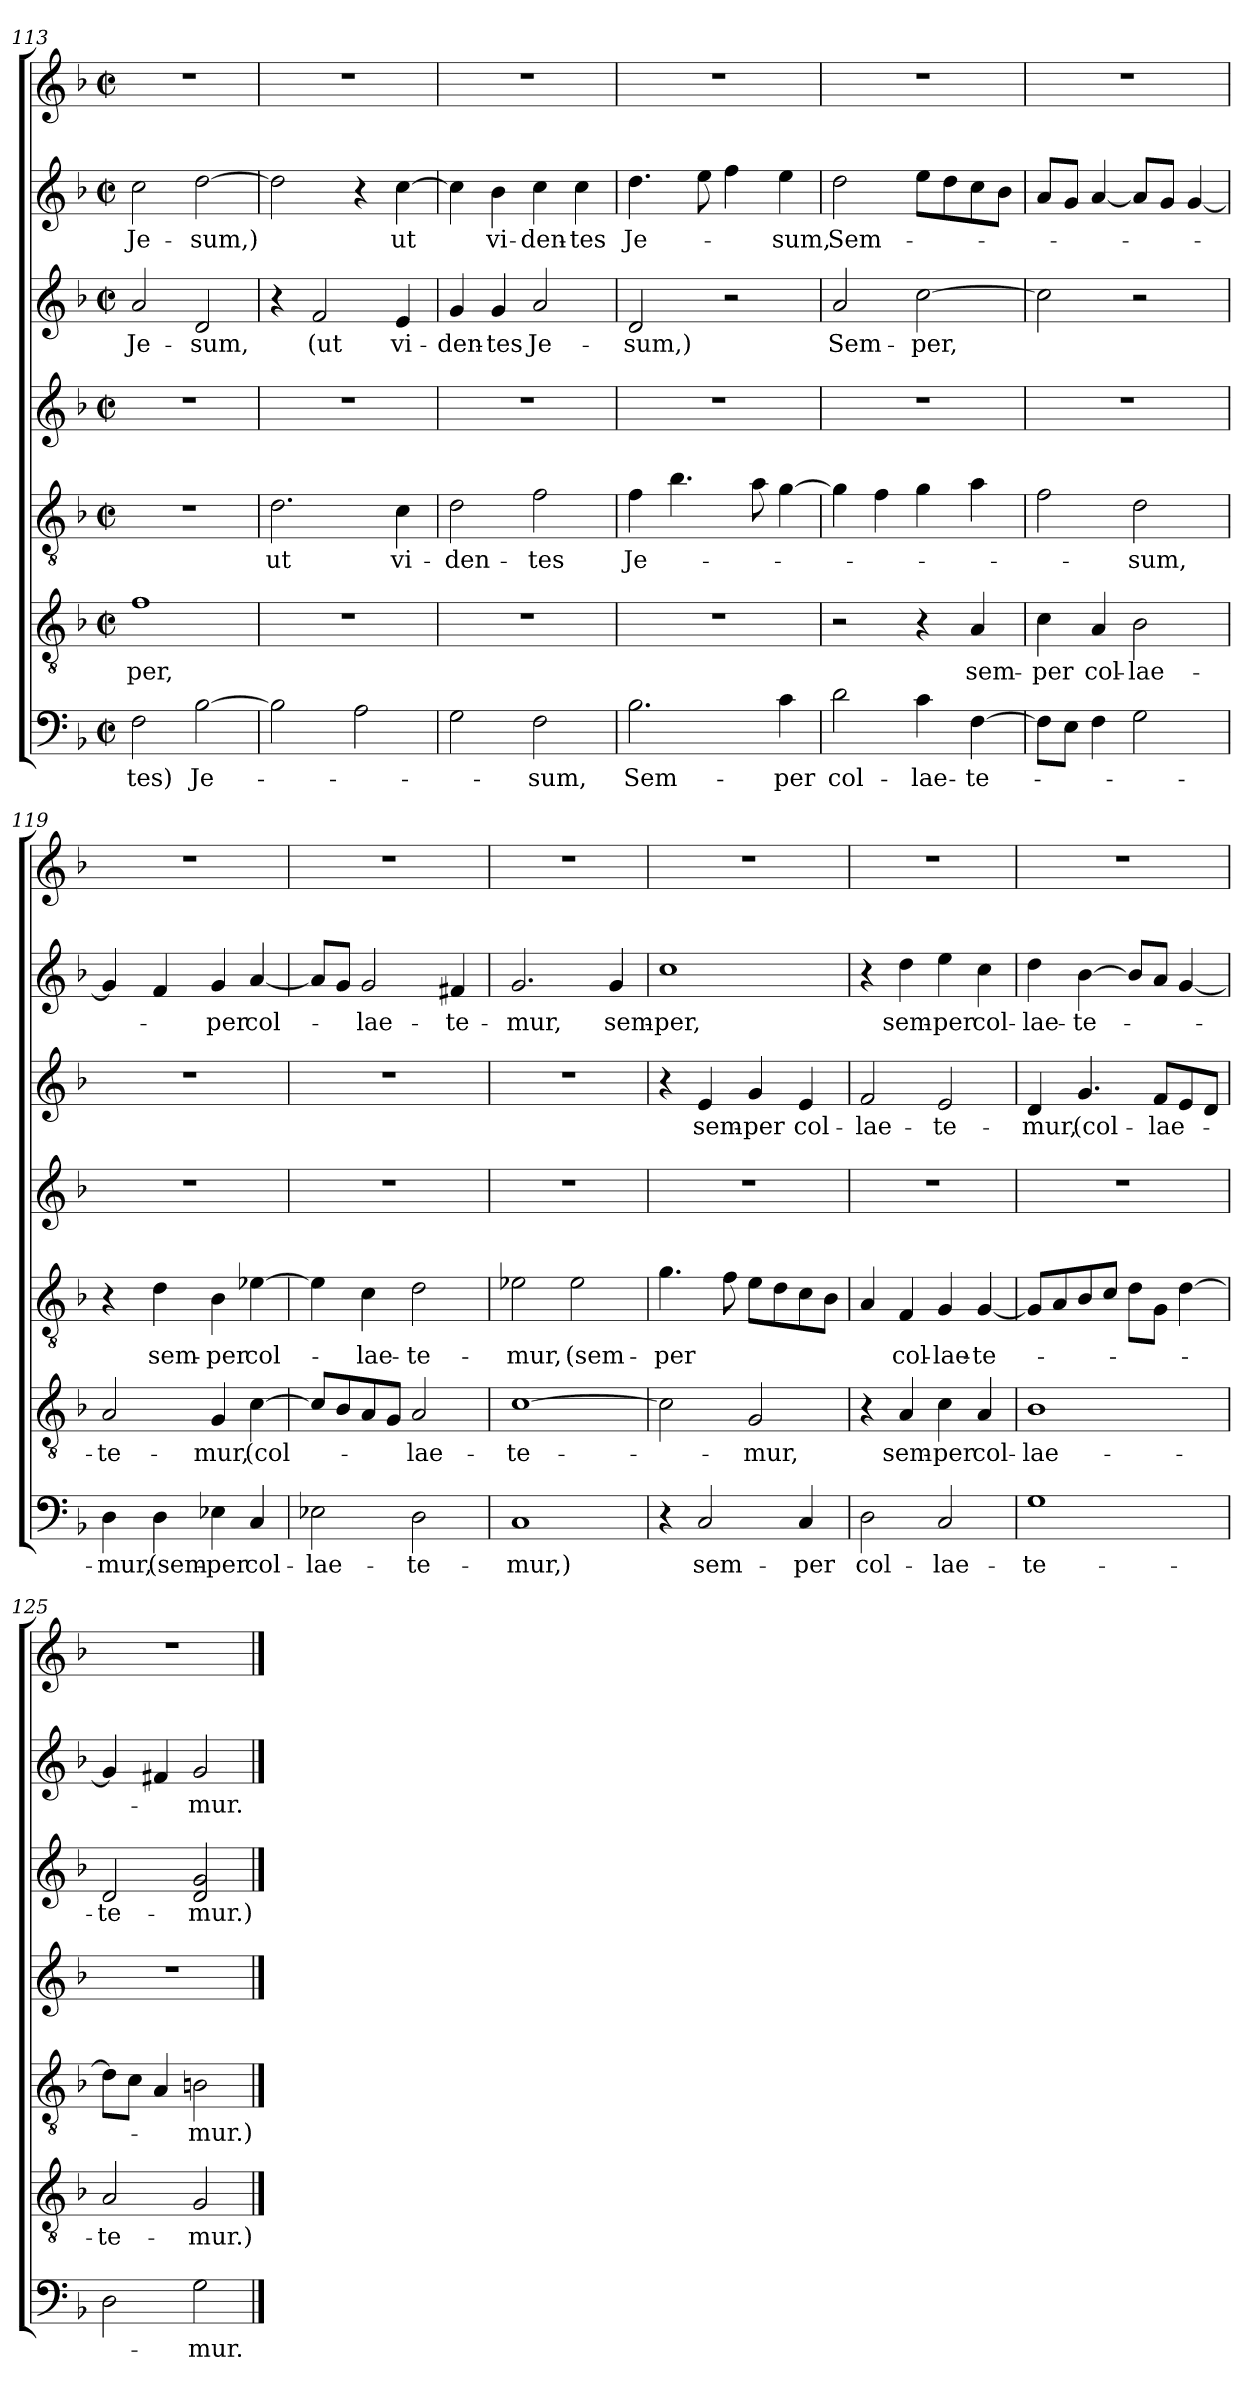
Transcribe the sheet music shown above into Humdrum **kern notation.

**kern	**text	**kern	**text	**kern	**text	**kern	**kern	**text	**kern	**text	**kern
*part7	*part7	*part6	*part6	*part5	*part5	*part4	*part3	*part3	*part2	*part2	*part1
*staff7	*staff7	*staff6	*staff6	*staff5	*staff5	*staff4	*staff3	*staff3	*staff2	*staff2	*staff1
*clefF4	*	*clefGv2	*	*clefGv2	*	*clefG2	*clefG2	*	*clefG2	*	*clefG2
*k[b-]	*	*k[b-]	*	*k[b-]	*	*k[b-]	*k[b-]	*	*k[b-]	*	*k[b-]
*F:	*	*F:	*	*F:	*	*F:	*F:	*	*F:	*	*F:
*M2/2	*	*M2/2	*	*M2/2	*	*M2/2	*M2/2	*	*M2/2	*	*M2/2
*met(c|)	*	*met(c|)	*	*met(c|)	*	*met(c|)	*met(c|)	*	*met(c|)	*	*met(c|)
=113	=113	=113	=113	=113	=113	=113	=113	=113	=113	=113	=113
2F\	-tes)	1f	-per,	1r	.	1r	2a/	Je-	2cc\	Je-	1r
[2B-\	Je-	.	.	.	.	.	2d/	-sum,	[2dd\	-sum,)	.
=114	=114	=114	=114	=114	=114	=114	=114	=114	=114	=114	=114
2B-\]	.	1r	.	2.d\	ut	1r	4r	.	2dd\]	.	1r
.	.	.	.	.	.	.	2f/	(ut	.	.	.
2A\	.	.	.	.	.	.	.	.	4r	.	.
.	.	.	.	4c\	vi-	.	4e/	vi-	[4cc\	ut	.
=115	=115	=115	=115	=115	=115	=115	=115	=115	=115	=115	=115
2G\	.	1r	.	2d\	-den-	1r	4g/	-den-	4cc\]	.	1r
.	.	.	.	.	.	.	4g/	-tes	4b-\	vi-	.
2F\	-sum,	.	.	2f\	-tes	.	2a/	Je-	4cc\	-den-	.
.	.	.	.	.	.	.	.	.	4cc\	-tes	.
!!LO:LB:g=z
=116	=116	=116	=116	=116	=116	=116	=116	=116	=116	=116	=116
2.B-\	Sem-	1r	.	4f\	Je-	1r	2d/	-sum,)	4.dd\	Je-	1r
.	.	.	.	4.b-\	.	.	.	.	.	.	.
.	.	.	.	.	.	.	.	.	8ee\	.	.
.	.	.	.	.	.	.	2r	.	4ff\	.	.
.	.	.	.	8a\	.	.	.	.	.	.	.
4c\	-per	.	.	[4g\	.	.	.	.	4ee\	-sum,	.
=117	=117	=117	=117	=117	=117	=117	=117	=117	=117	=117	=117
2d\	col-	2r	.	4g\]	.	1r	2a/	Sem-	2dd\	Sem-	1r
.	.	.	.	4f\	.	.	.	.	.	.	.
4c\	-lae-	4r	.	4g\	.	.	[2cc\	-per,	8ee\L	.	.
.	.	.	.	.	.	.	.	.	8dd\	.	.
[4F\	-te-	4A/	sem-	4a\	.	.	.	.	8cc\	.	.
.	.	.	.	.	.	.	.	.	8b-\J	.	.
=118	=118	=118	=118	=118	=118	=118	=118	=118	=118	=118	=118
8F\L]	.	4c\	-per	2f\	.	1r	2cc\]	.	8a/L	.	1r
8E\J	.	.	.	.	.	.	.	.	8g/J	.	.
4F\	.	4A/	col-	.	.	.	.	.	[4a/	.	.
2G\	.	2B-\	-lae-	2d\	-sum,	.	2r	.	8a/L]	.	.
.	.	.	.	.	.	.	.	.	8g/J	.	.
.	.	.	.	.	.	.	.	.	[4g/	.	.
=119	=119	=119	=119	=119	=119	=119	=119	=119	=119	=119	=119
4D\	-mur,	2A/	-te-	4r	.	1r	1r	.	4g/]	.	1r
4D\	(sem-	.	.	4d\	sem-	.	.	.	4f/	.	.
4E-X\	-per	4G/	-mur,	4B-\	-per	.	.	.	4g/	-per	.
4C/	col-	[4c\	(col-	[4e-X\	col-	.	.	.	[4a/	col-	.
=120	=120	=120	=120	=120	=120	=120	=120	=120	=120	=120	=120
2E-X\	-lae-	8c/L]	.	4e-\]	.	1r	1r	.	8a/L]	.	1r
.	.	8B-/	.	.	.	.	.	.	8g/J	.	.
.	.	8A/	.	4c\	-lae-	.	.	.	2g/	-lae-	.
.	.	8G/J	.	.	.	.	.	.	.	.	.
2D\	-te-	2A/	-lae-	2d\	-te-	.	.	.	.	.	.
.	.	.	.	.	.	.	.	.	4f#X/	-te-	.
!!LO:PB:g=z
=121	=121	=121	=121	=121	=121	=121	=121	=121	=121	=121	=121
1C	-mur,)	[1c	-te-	2e-X\	-mur,	1r	1r	.	2.g/	-mur,	1r
.	.	.	.	2e-\	(sem-	.	.	.	.	.	.
.	.	.	.	.	.	.	.	.	4g/	sem-	.
=122	=122	=122	=122	=122	=122	=122	=122	=122	=122	=122	=122
4r	.	2c\]	.	4.g\	-per	1r	4r	.	1cc	-per,	1r
2C/	sem-	.	.	.	.	.	4e/	sem-	.	.	.
.	.	.	.	8f\	.	.	.	.	.	.	.
.	.	2G/	-mur,	8e\L	.	.	4g/	-per	.	.	.
.	.	.	.	8d\	.	.	.	.	.	.	.
4C/	-per	.	.	8c\	.	.	4e/	col-	.	.	.
.	.	.	.	8B-\J	.	.	.	.	.	.	.
=123	=123	=123	=123	=123	=123	=123	=123	=123	=123	=123	=123
2D\	col-	4r	.	4A/	.	1r	2f/	-lae-	4r	.	1r
.	.	4A/	sem-	4F/	col-	.	.	.	4dd\	sem-	.
2C/	-lae-	4c\	-per	4G/	-lae-	.	2e/	-te-	4ee\	-per	.
.	.	4A/	col-	[4G/	-te-	.	.	.	4cc\	col-	.
=124	=124	=124	=124	=124	=124	=124	=124	=124	=124	=124	=124
1G	-te-	1B-	-lae-	8G/L]	.	1r	4d/	-mur,	4dd\	-lae-	1r
.	.	.	.	8A/	.	.	.	.	.	.	.
.	.	.	.	8B-/	.	.	4.g/	(col-	[4b-\	-te-	.
.	.	.	.	8c/J	.	.	.	.	.	.	.
.	.	.	.	8d\L	.	.	.	.	8b-/L]	.	.
.	.	.	.	8G\J	.	.	8f/L	-lae-	8a/J	.	.
.	.	.	.	[4d\	.	.	8e/	.	[4g/	.	.
.	.	.	.	.	.	.	8d/J	.	.	.	.
=125	=125	=125	=125	=125	=125	=125	=125	=125	=125	=125	=125
2D\	.	2A/	-te-	8d\L]	.	1r	2d/	-te-	4g/]	.	1r
.	.	.	.	8c\J	.	.	.	.	.	.	.
.	.	.	.	4A/	.	.	.	.	4f#X/	.	.
2G\	-mur.	2G/	-mur.)	2Bn\	-mur.)	.	2d/ 2g/	-mur.)	2g/	-mur.	.
==	==	==	==	==	==	==	==	==	==	==	==
*-	*-	*-	*-	*-	*-	*-	*-	*-	*-	*-	*-
